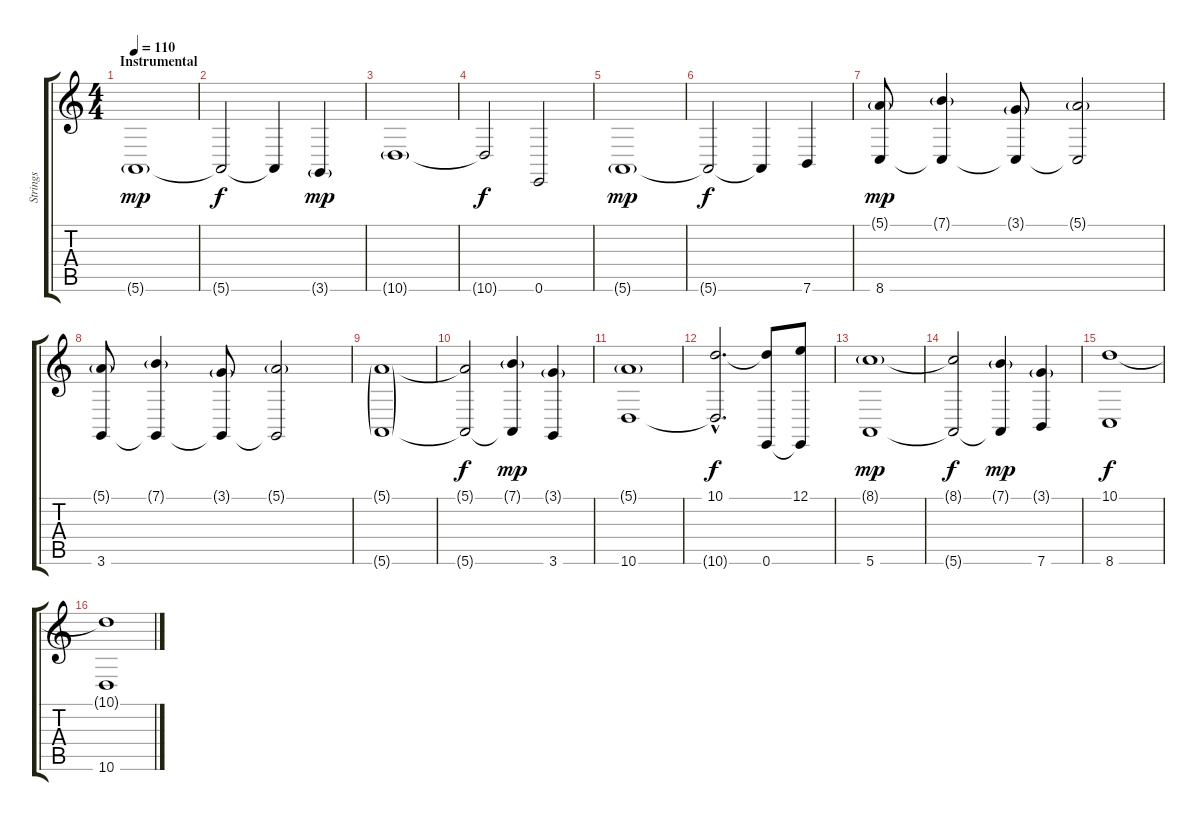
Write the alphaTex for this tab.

\track ("Strings" "Strings") {instrument stringensemble1}
\staff {score tabs}
\tuning (E4 B3 G3 D3 A2 E2) {hide}
\ts (4 4)
\section ("" "Instrumental")
\tempo 110
\clef g2
\ks c
5.6{g}.1{dy mp} |
5.6{t}.2{dy f} 5.6{t}.4 3.6{g}.4{dy mp} |
10.6{g}.1 |
10.6{t}.2{dy f} 0.6.2 |
5.6{g}.1{dy mp} |
5.6{t}.2{dy f} 5.6{t}.4 7.6.4 |
(5.1{g} 8.6).8{dy mp} (7.1{g} 8.6{t}).4 (3.1{g} 8.6{t}).8 (5.1{g} 8.6{t}).2 |
(5.1{g} 3.6).8 (7.1{g} 3.6{t}).4 (3.1{g} 3.6{t}).8 (5.1{g} 3.6{t}).2 |
(5.1{g} 5.6{g}).1 |
(5.1{t} 5.6{t}).2{dy f} (7.1{g} 5.6{t}).4{dy mp} (3.1{g} 3.6).4 |
(5.1{g} 10.6).1 |
(10.1{hac} 10.6{hac t}).2{d dy f} (10.1{t} 0.6).8 (12.1 0.6{t}).8 |
(8.1{g} 5.6).1{dy mp} |
(8.1{t} 5.6{t}).2{dy f} (7.1{g} 5.6{t}).4{dy mp} (3.1{g} 7.6).4 |
(10.1 8.6).1{dy f} |
(10.1{t} 10.6).1
